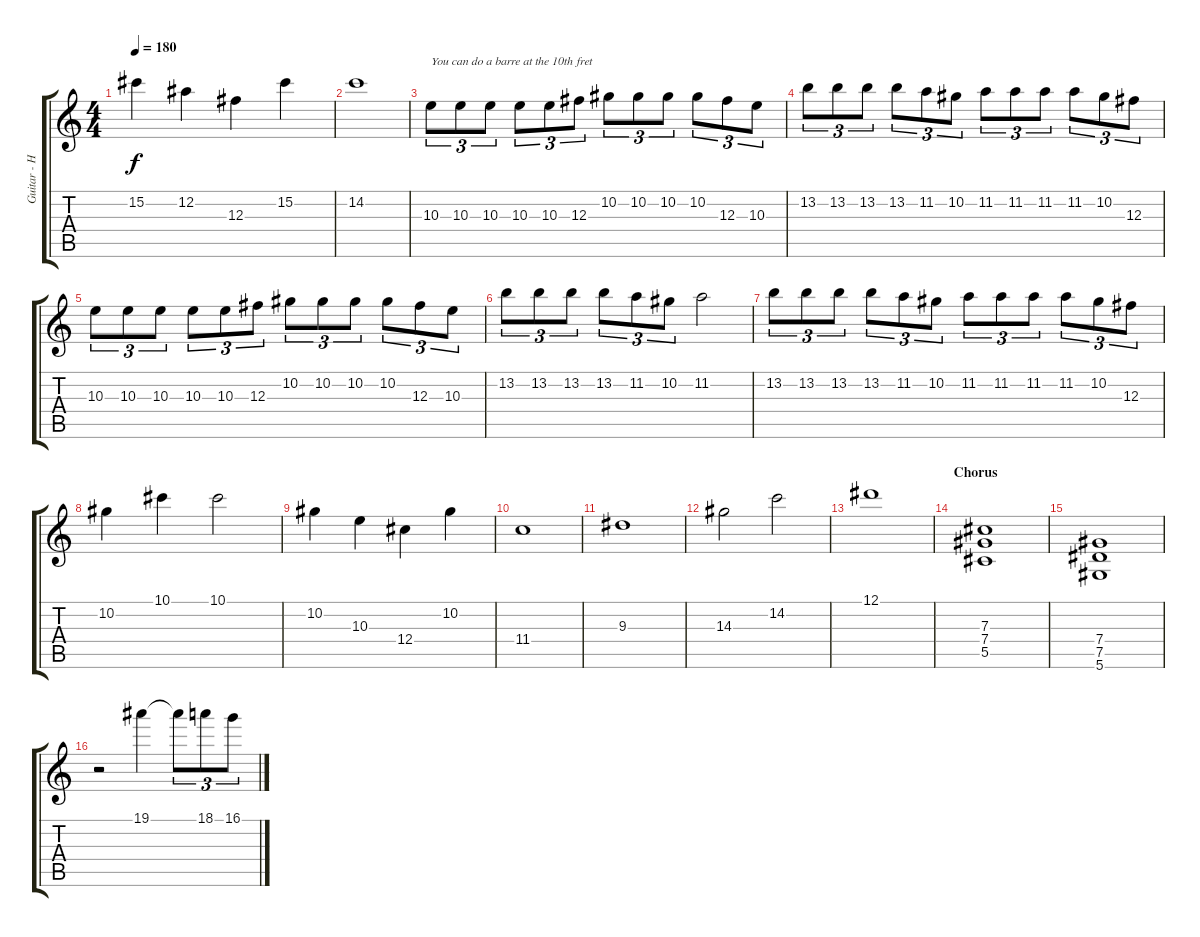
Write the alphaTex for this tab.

\track ("Guitar - Henjo Richter" "Guitar - H") {instrument overdrivenguitar}
\staff {score tabs}
\tuning (Eb4 Bb3 Gb3 Db3 Ab2 Eb2) {hide}
\ts (4 4)
\tempo 180
\clef g2
\ks c
15.2.4{dy f} 12.2.4 12.3.4 15.2.4 |
14.2.1 |
10.3.8{tu (3 2) txt "You can do a barre at the 10th fret"} 10.3.8{tu (3 2)} 10.3.8{tu (3 2)} 10.3.8{tu (3 2)} 10.3.8{tu (3 2)} 12.3.8{tu (3 2)} 10.2.8{tu (3 2)} 10.2.8{tu (3 2)} 10.2.8{tu (3 2)} 10.2.8{tu (3 2)} 12.3.8{tu (3 2)} 10.3.8{tu (3 2)} |
13.2.8{tu (3 2)} 13.2.8{tu (3 2)} 13.2.8{tu (3 2)} 13.2.8{tu (3 2)} 11.2.8{tu (3 2)} 10.2.8{tu (3 2)} 11.2.8{tu (3 2)} 11.2.8{tu (3 2)} 11.2.8{tu (3 2)} 11.2.8{tu (3 2)} 10.2.8{tu (3 2)} 12.3.8{tu (3 2)} |
10.3.8{tu (3 2)} 10.3.8{tu (3 2)} 10.3.8{tu (3 2)} 10.3.8{tu (3 2)} 10.3.8{tu (3 2)} 12.3.8{tu (3 2)} 10.2.8{tu (3 2)} 10.2.8{tu (3 2)} 10.2.8{tu (3 2)} 10.2.8{tu (3 2)} 12.3.8{tu (3 2)} 10.3.8{tu (3 2)} |
13.2.8{tu (3 2)} 13.2.8{tu (3 2)} 13.2.8{tu (3 2)} 13.2.8{tu (3 2)} 11.2.8{tu (3 2)} 10.2.8{tu (3 2)} 11.2.2 |
13.2.8{tu (3 2)} 13.2.8{tu (3 2)} 13.2.8{tu (3 2)} 13.2.8{tu (3 2)} 11.2.8{tu (3 2)} 10.2.8{tu (3 2)} 11.2.8{tu (3 2)} 11.2.8{tu (3 2)} 11.2.8{tu (3 2)} 11.2.8{tu (3 2)} 10.2.8{tu (3 2)} 12.3.8{tu (3 2)} |
10.2.4 10.1.4 10.1.2 |
10.2.4 10.3.4 12.4.4 10.2.4 |
11.4.1 |
9.3.1 |
14.3.2 14.2.2 |
12.1.1 |
\section ("" "Chorus")
(7.3 7.4 5.5).1 |
(7.4 7.5 5.6).1 |
r.2 19.1.4 19.1{t}.8{tu (3 2)} 18.1.8{tu (3 2)} 16.1.8{tu (3 2)}
